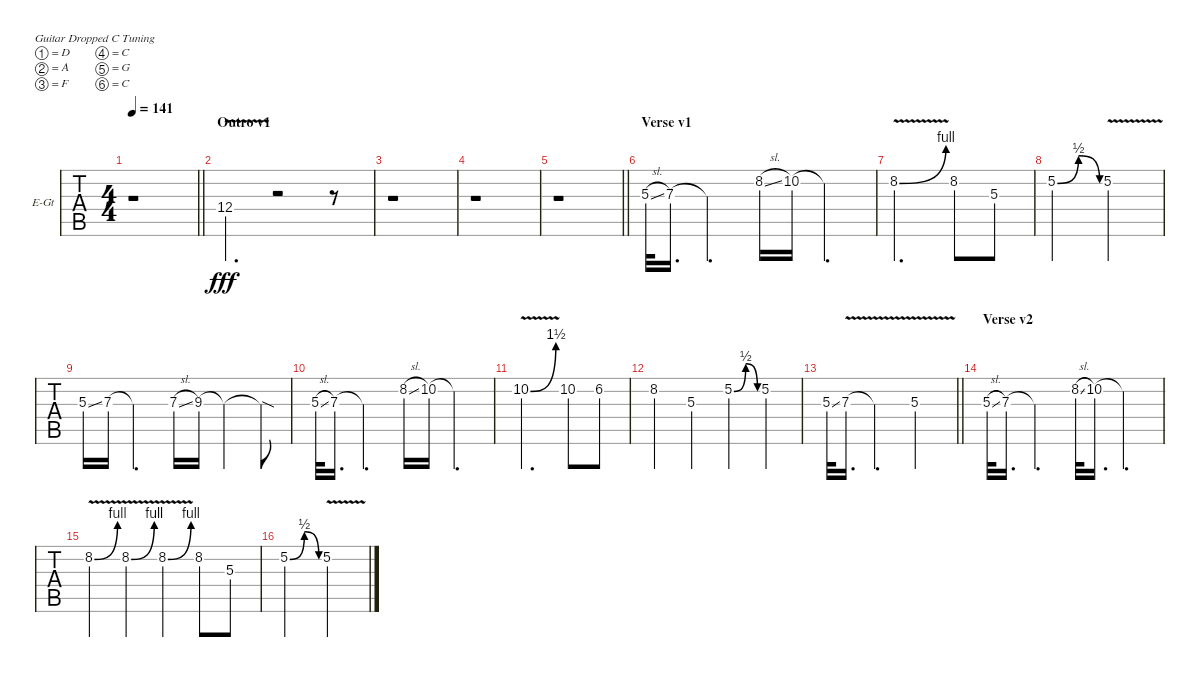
\bracketExtendMode groupsimilarinstruments
\firstSystemTrackNameOrientation horizontal
\otherSystemsTrackNameOrientation horizontal
\track ("Guitar Lead 1" "E-Gt") {solo instrument distortionguitar}
\staff {tabs}
\tuning (D4 A3 F3 C3 G2 C2)
\ts (4 4)
\tempo 141
\clef g2
\barLineRight lightlight
\ks c
r.1{dy fff} |
\section ("" "Outro v1")
12.4{v}.4{d} r.2 r.8 |
r.1 |
r.1 |
\barLineRight lightlight
r.1 |
\section ("" "Verse v1")
5.3{sl}.32 7.3.16{d} 7.3{t}.4{d} 8.2{sl}.16 10.2.16 10.2{t}.4{d} |
8.2{be (bend 0 0 6.6 4) v}.2{d} 8.2.8 5.3.8 |
5.2{be (bendrelease 0 0 14.399999999999999 2 14.399999999999999 2 59.4 0)}.2 5.2{v}.2 |
5.3{ss}.16 7.3.16 7.3{t}.4{d} 7.3{sl}.16 9.3.16 9.3{t}.4 9.3{sod t}.8 |
5.3{sl}.32 7.3.16{d} 7.3{t}.4{d} 8.2{sl}.16 10.2.16 10.2{t}.4{d} |
10.2{be (bend 0 0 12 6) v}.2{d} 10.2.8 6.2.8 |
8.2.4 5.3.4 5.2{be (bendrelease 0 0 8.4 2 8.4 2 60 0)}.4 5.2.4 |
\barLineRight lightlight
5.3{ss}.32 7.3{v}.16{d} 7.3{v t}.4{d} 5.3{v}.2 |
\section ("" "Verse v2")
5.3{sl}.32 7.3.16{d} 7.3{t}.4{d} 8.2{sl}.32 10.2.16{d} 10.2{t}.4{d} |
8.2{be (bend 0 0 15 4) v}.4 8.2{be (bend 0 0 15 4) v}.4 8.2{be (bend 0 0 15 4) v}.4 8.2.8 5.3.8 |
5.2{be (bendrelease 0 0 6.6 2 6.6 2 60 0)}.2 5.2{v}.2
